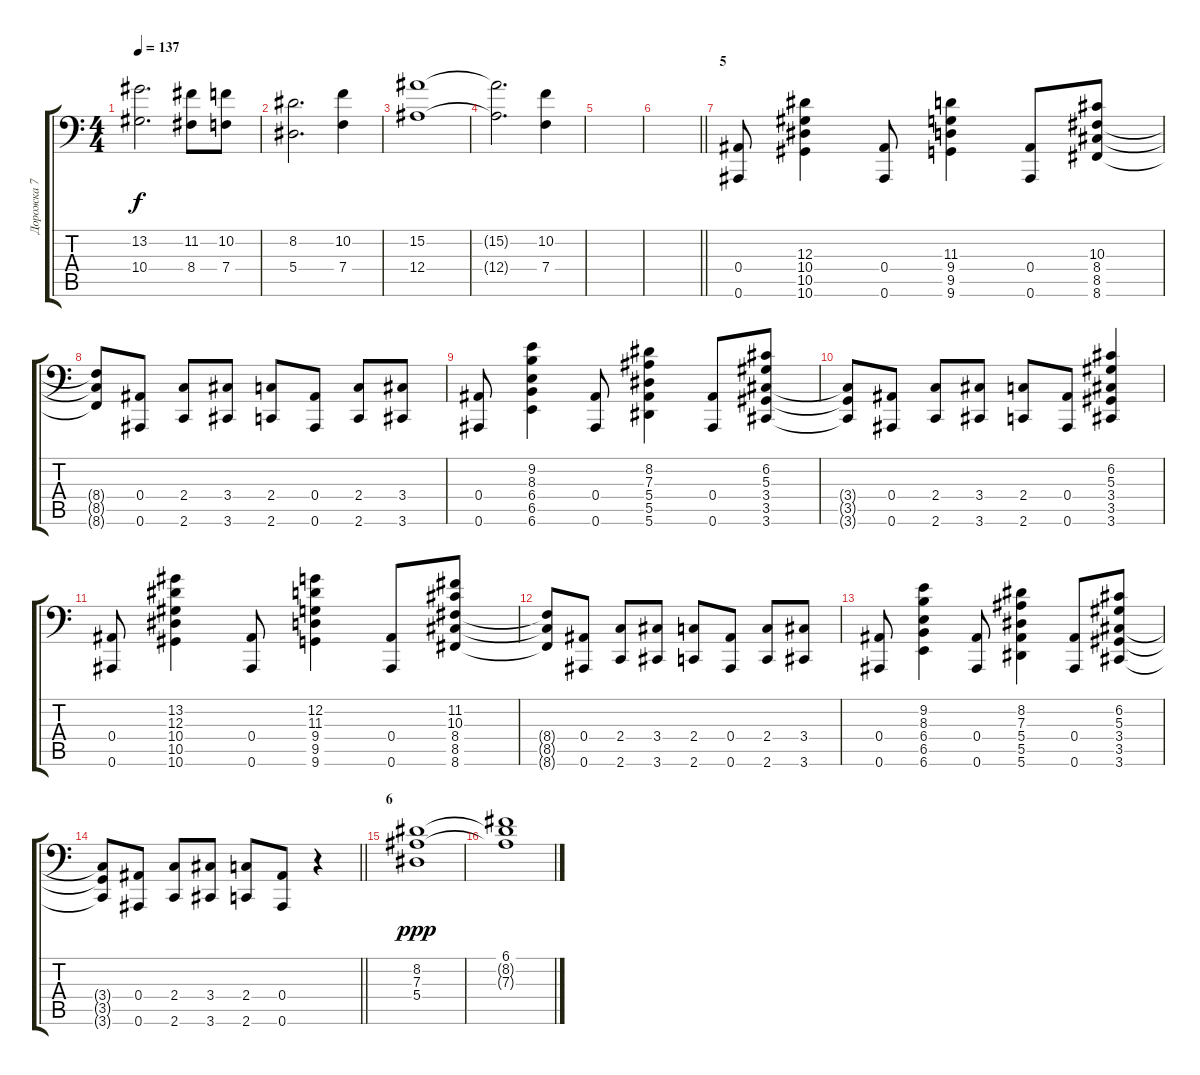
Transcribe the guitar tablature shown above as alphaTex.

\track ("Дорожка 7" "Дорожка 7") {instrument stringensemble1}
\staff {score tabs}
\tuning (C4 G3 Eb3 Bb2 F2 Bb1) {hide}
\ts (4 4)
\tempo 137
\clef f4
\ks c
(13.2 10.4).2{d dy f} (11.2 8.4).8 (10.2 7.4).8 |
(8.2 5.4).2{d} (10.2 7.4).4 |
(15.2 12.4).1 |
(15.2{t} 12.4{t}).2{d} (10.2 7.4).4 |
|
\barLineRight lightlight
|
\section ("" "5")
(0.4 0.6).8{volume 7} (12.3 10.4 10.5 10.6).4 (0.4 0.6).8 (11.3 9.4 9.5 9.6).4 (0.4 0.6).8 (10.3 8.4 8.5 8.6).8 |
(8.4{t} 8.5{t} 8.6{t}).8 (0.4 0.6).8 (2.4 2.6).8 (3.4 3.6).8 (2.4 2.6).8 (0.4 0.6).8 (2.4 2.6).8 (3.4 3.6).8 |
(0.4 0.6).8 (9.2 8.3 6.4 6.5 6.6).4 (0.4 0.6).8 (8.2 7.3 5.4 5.5 5.6).4 (0.4 0.6).8 (6.2 5.3 3.4 3.5 3.6).8 |
(3.4{t} 3.5{t} 3.6{t}).8 (0.4 0.6).8 (2.4 2.6).8 (3.4 3.6).8 (2.4 2.6).8 (0.4 0.6).8 (6.2 5.3 3.4 3.5 3.6).4 |
(0.4 0.6).8{volume 8} (13.2 12.3 10.4 10.5 10.6).4 (0.4 0.6).8 (12.2 11.3 9.4 9.5 9.6).4 (0.4 0.6).8 (11.2 10.3 8.4 8.5 8.6).8 |
(8.4{t} 8.5{t} 8.6{t}).8 (0.4 0.6).8 (2.4 2.6).8 (3.4 3.6).8 (2.4 2.6).8 (0.4 0.6).8 (2.4 2.6).8 (3.4 3.6).8 |
(0.4 0.6).8 (9.2 8.3 6.4 6.5 6.6).4 (0.4 0.6).8 (8.2 7.3 5.4 5.5 5.6).4 (0.4 0.6).8 (6.2 5.3 3.4 3.5 3.6).8 |
\barLineRight lightlight
(3.4{t} 3.5{t} 3.6{t}).8 (0.4 0.6).8 (2.4 2.6).8 (3.4 3.6).8 (2.4 2.6).8 (0.4 0.6).8 r.4 |
\section ("" "6")
(8.2 7.3 5.4).1{dy ppp} |
(6.1 8.2{t} 7.3{t}).1
